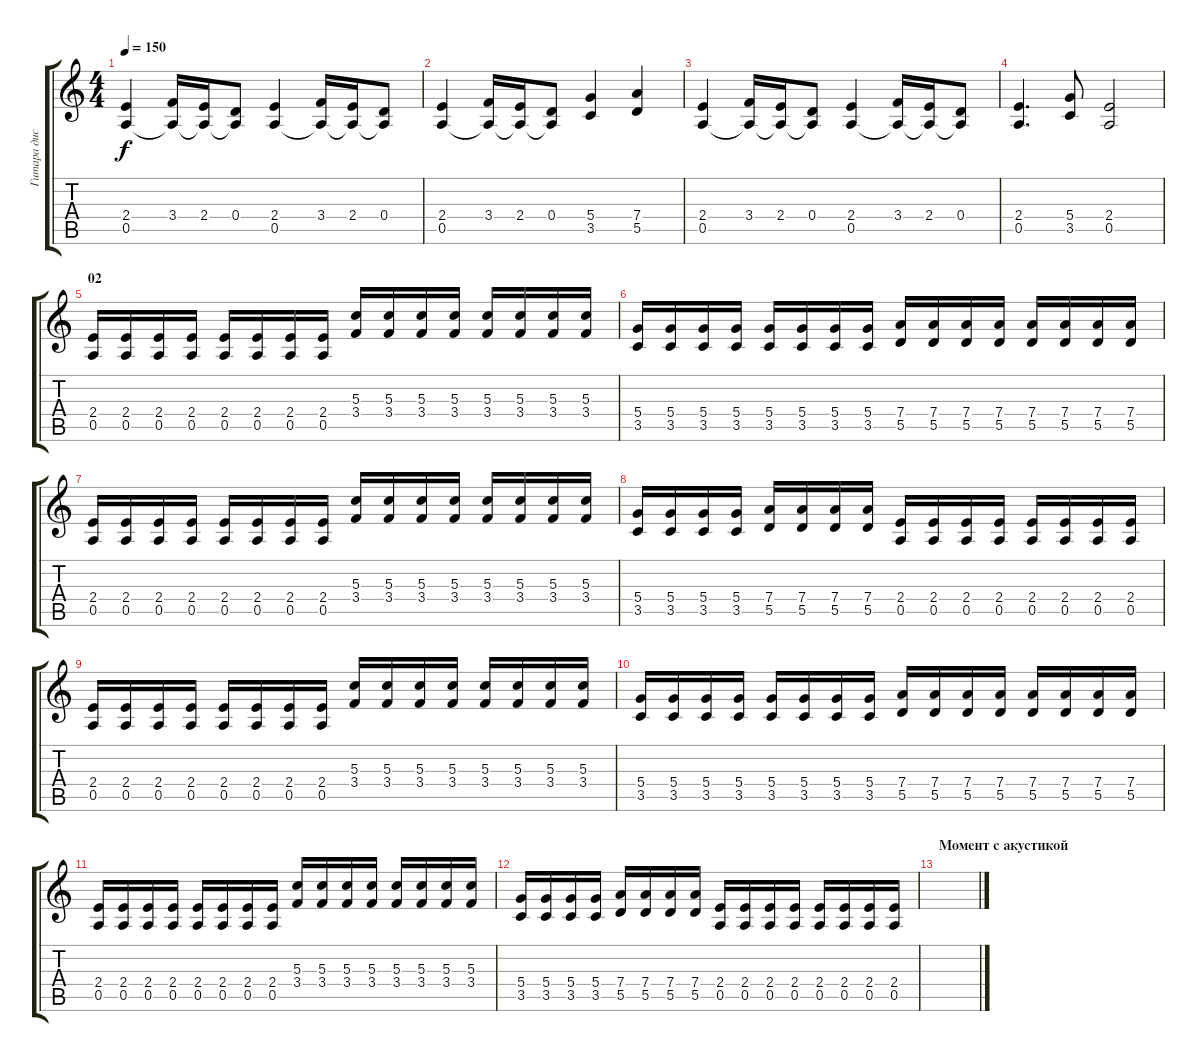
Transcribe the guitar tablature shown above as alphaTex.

\track ("Гитара дист 1" "Гитара дис") {instrument distortionguitar}
\staff {score tabs}
\tuning (E4 B3 G3 D3 A2 E2) {hide}
\ts (4 4)
\tempo 150
\clef g2
\ks c
(2.4 0.5).4{dy f} (3.4 0.5{t}).16 (2.4 0.5{t}).16 (0.4 0.5{t}).8 (2.4 0.5).4 (3.4 0.5{t}).16 (2.4 0.5{t}).16 (0.4 0.5{t}).8 |
(2.4 0.5).4 (3.4 0.5{t}).16 (2.4 0.5{t}).16 (0.4 0.5{t}).8 (5.4 3.5).4 (7.4 5.5).4 |
(2.4 0.5).4 (3.4 0.5{t}).16 (2.4 0.5{t}).16 (0.4 0.5{t}).8 (2.4 0.5).4 (3.4 0.5{t}).16 (2.4 0.5{t}).16 (0.4 0.5{t}).8 |
(2.4 0.5).4{d} (5.4 3.5).8 (2.4 0.5).2 |
\section ("" "02")
(2.4 0.5).16 (2.4 0.5).16 (2.4 0.5).16 (2.4 0.5).16 (2.4 0.5).16 (2.4 0.5).16 (2.4 0.5).16 (2.4 0.5).16 (5.3 3.4).16 (5.3 3.4).16 (5.3 3.4).16 (5.3 3.4).16 (5.3 3.4).16 (5.3 3.4).16 (5.3 3.4).16 (5.3 3.4).16 |
(5.4 3.5).16 (5.4 3.5).16 (5.4 3.5).16 (5.4 3.5).16 (5.4 3.5).16 (5.4 3.5).16 (5.4 3.5).16 (5.4 3.5).16 (7.4 5.5).16 (7.4 5.5).16 (7.4 5.5).16 (7.4 5.5).16 (7.4 5.5).16 (7.4 5.5).16 (7.4 5.5).16 (7.4 5.5).16 |
(2.4 0.5).16 (2.4 0.5).16 (2.4 0.5).16 (2.4 0.5).16 (2.4 0.5).16 (2.4 0.5).16 (2.4 0.5).16 (2.4 0.5).16 (5.3 3.4).16 (5.3 3.4).16 (5.3 3.4).16 (5.3 3.4).16 (5.3 3.4).16 (5.3 3.4).16 (5.3 3.4).16 (5.3 3.4).16 |
(5.4 3.5).16 (5.4 3.5).16 (5.4 3.5).16 (5.4 3.5).16 (7.4 5.5).16 (7.4 5.5).16 (7.4 5.5).16 (7.4 5.5).16 (2.4 0.5).16 (2.4 0.5).16 (2.4 0.5).16 (2.4 0.5).16 (2.4 0.5).16 (2.4 0.5).16 (2.4 0.5).16 (2.4 0.5).16 |
(2.4 0.5).16 (2.4 0.5).16 (2.4 0.5).16 (2.4 0.5).16 (2.4 0.5).16 (2.4 0.5).16 (2.4 0.5).16 (2.4 0.5).16 (5.3 3.4).16 (5.3 3.4).16 (5.3 3.4).16 (5.3 3.4).16 (5.3 3.4).16 (5.3 3.4).16 (5.3 3.4).16 (5.3 3.4).16 |
(5.4 3.5).16 (5.4 3.5).16 (5.4 3.5).16 (5.4 3.5).16 (5.4 3.5).16 (5.4 3.5).16 (5.4 3.5).16 (5.4 3.5).16 (7.4 5.5).16 (7.4 5.5).16 (7.4 5.5).16 (7.4 5.5).16 (7.4 5.5).16 (7.4 5.5).16 (7.4 5.5).16 (7.4 5.5).16 |
(2.4 0.5).16 (2.4 0.5).16 (2.4 0.5).16 (2.4 0.5).16 (2.4 0.5).16 (2.4 0.5).16 (2.4 0.5).16 (2.4 0.5).16 (5.3 3.4).16 (5.3 3.4).16 (5.3 3.4).16 (5.3 3.4).16 (5.3 3.4).16 (5.3 3.4).16 (5.3 3.4).16 (5.3 3.4).16 |
(5.4 3.5).16 (5.4 3.5).16 (5.4 3.5).16 (5.4 3.5).16 (7.4 5.5).16 (7.4 5.5).16 (7.4 5.5).16 (7.4 5.5).16 (2.4 0.5).16 (2.4 0.5).16 (2.4 0.5).16 (2.4 0.5).16 (2.4 0.5).16 (2.4 0.5).16 (2.4 0.5).16 (2.4 0.5).16 |
\section ("" "Момент с акустикой")
